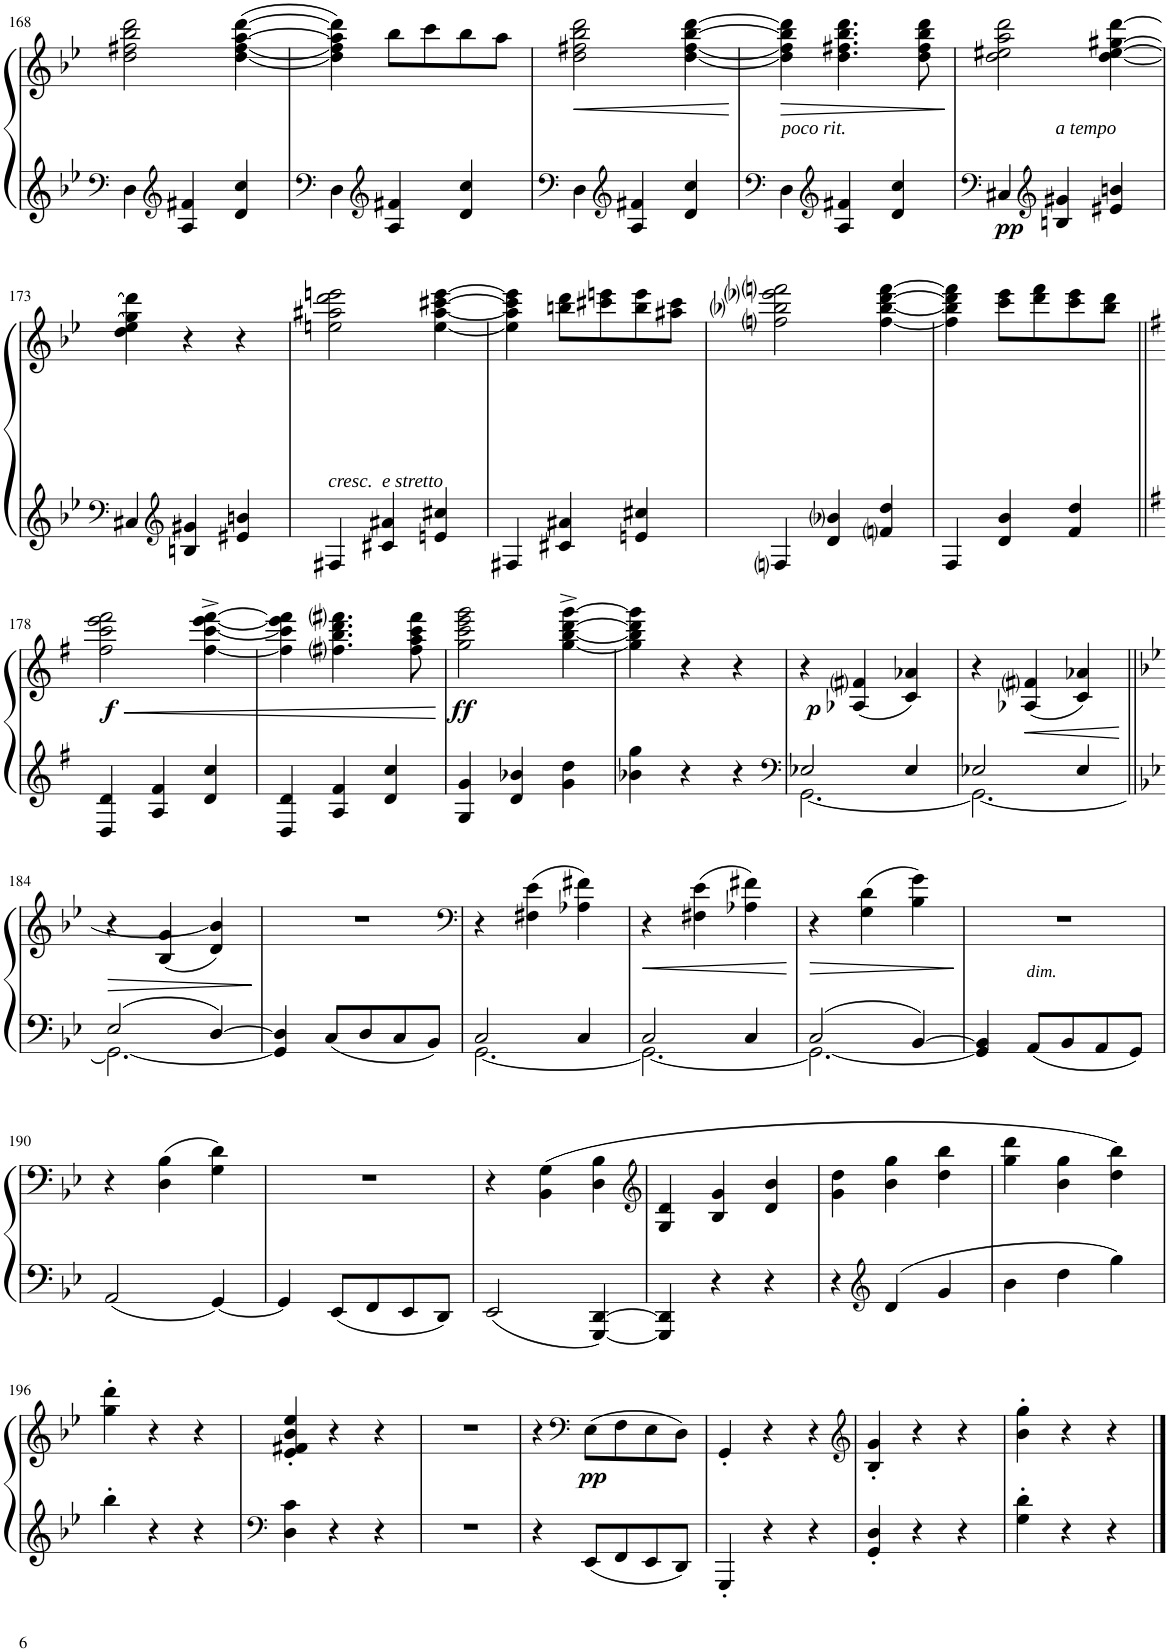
**kern	**kern	**dynam
*part1	*part1	*part1
*staff2	*staff1	*staff1/2
*I"Midi_1	*	*
!!LO:PB:g=z
*clefF4	*clefG2	*
*k[b-e-]	*k[b-e-]	*
*B-:	*B-:	*
*M3/4	*M3/4	*
=168	=168	=168
4D\	2dd\ 2ff#X\ 2bb-\ 2ddd\	.
*clefG2	*	*
4A/ 4f#X/	.	.
4d/ 4cc/	([4dd\ [4ff#\ [4aa\ [4ddd\	.
=169	=169	=169
*clefF4	*	*
4D\	4dd\] 4ff#\] 4aa\] 4ddd\])	.
*clefG2	*	*
4A/ 4f#X/	8bb-\L	.
.	8ccc\	.
4d/ 4cc/	8bb-\	.
.	8aa\J	.
=170	=170	=170
*clefF4	*	*
!	!	!LO:HP:b
4D\	2dd\ 2ff#X\ 2bb-\ 2ddd\	<
*clefG2	*	*
4A/ 4f#X/	.	.
4d/ 4cc/	[4dd\ [4ff#\ [4bb-\ [4ddd\	.
.	.	[
=171	=171	=171
*clefF4	*	*
!LO:TX:a:i:t=poco rit.	!	!
!	!	!LO:HP:b
4D\	4dd\] 4ff#\] 4bb-\] 4ddd\]	>
*clefG2	*	*
4A/ 4f#X/	4.dd\ 4.ff#X\ 4.bb-\ 4.ddd\	.
4d/ 4cc/	.	.
.	8dd\ 8ff#\ 8bb-\ 8ddd\	.
.	.	]
=172	=172	=172
*clefF4	*	*
!	!	!LO:DY:b=2
4C#X/	2dd\ 2ee#X\ 2aa\ 2ddd\	pp
*clefG2	*	*
!LO:TX:a:i:t=a tempo	!	!
4Bn/ 4g#X/	.	.
4e#X/ 4bn/	[4dd\ [4ee#\ [4gg#X\ [4ddd\	.
!!LO:LB:g=z
=173	=173	=173
*clefF4	*	*
4C#X/	4dd\] 4ee#\] 4gg#\] 4ddd\]	.
*clefG2	*	*
4Bn/ 4g#X/	4r	.
4e#X/ 4bn/	4r	.
=174	=174	=174
!	!LO:TX:b:i:t=cresc.  e stretto	!
4F#X/	2een\ 2aa#X\ 2ddd\ 2eeen\	.
4c#X/ 4a#X/	.	.
4en/ 4cc#X/	[4ee\ [4aa#\ [4ccc#X\ [4eee\	.
=175	=175	=175
4F#X/	4ee\] 4aa#\] 4ccc#\] 4eee\]	.
4c#X/ 4a#X/	8bbn\ 8ddd\L	.
.	8ccc#X\ 8eeen\	.
4en/ 4cc#X/	8bb\ 8eee\	.
.	8aa#X\ 8ccc#\J	.
=176	=176	=176
4Fni/	2ffni\ 2bb-i\ 2eee-i\ 2fffni\	.
4d/ 4b-i/	.	.
4fni/ 4dd/	[4ff\ [4bb-\ [4ddd\ [4fff\	.
=177	=177	=177
4F/	4ff\] 4bb-\] 4ddd\] 4fff\]	.
4d/ 4b-/	8ccc\ 8eee-\L	.
.	8ddd\ 8fff\	.
4f/ 4dd/	8ccc\ 8eee-\	.
.	8bb-\ 8ddd\J	.
!!LO:LB:g=z
=178||	=178||	=178||
*k[f#]	*k[f#]	*
*G:	*G:	*
!	!	!LO:HP:b
!	!	!LO:DY:n=1:b
4D/ 4d/	2ff#\ 2ccc\ 2eee\ 2fff#\	< f
4A/ 4f#/	.	.
4d/ 4cc/	[4ff#\^ [4ccc\^ [4eee\^ [4fff#\^	.
=179	=179	=179
4D/ 4d/	4ff#\] 4ccc\] 4eee\] 4fff#\]	.
4A/ 4f#/	4.ff#i\ 4.bb\ 4.ddd\ 4.fff#i\	.
4d/ 4cc/	.	.
.	8ff#\ 8aa\ 8ccc\ 8fff#\	.
.	.	[
=180	=180	=180
!	!	!LO:DY:b
4G/ 4g/	2gg\ 2ccc\ 2eee\ 2ggg\	ff
4d/ 4b-X/	.	.
4g\ 4dd\	[4gg\^ [4bb\^ [4ddd\^ [4ggg\^	.
=181	=181	=181
4b-X\ 4gg\	4gg\] 4bb\] 4ddd\] 4ggg\]	.
4r	4r	.
4r	4r	.
=182	=182	=182
*clefF4	*	*
*^	*	*
!	!	!	!LO:DY:b
2E-X/	[2.GG\	4r	p
.	.	(4A-X/ 4f#i/	.
4E-/	.	4c/ 4a-X/)	.
=183	=183	=183	=183
2E-X/	2.GG\_	4r	.
!	!	!	!LO:HP:b
.	.	(4A-X/ 4f#i/	<
4E-/	.	4c/ 4a-X/)	.
*v	*v	*	*
.	.	[
!!LO:LB:g=z
=184||	=184||	=184||
*k[b-e-]	*k[b-e-]	*
*B-:	*B-:	*
*^	*	*
!	!	!	!LO:HP:b
2E-/	2.GG\_	4r	>
.	.	(4B-/ 4g/	.
[4D/	.	4d/ 4b-/])	.
*v	*v	*	*
.	.	]
=185	=185	=185
4GG/] 4D/]	2.r	.
8C/L	.	.
8D/	.	.
8C/	.	.
8BB-/J	.	.
=186	=186	=186
*	*clefF4	*
*^	*	*
2C/	[2.GG\	4r	.
.	.	(4F#X\ 4e-\	.
4C/	.	4A-X\ 4f#X\)	.
=187	=187	=187	=187
!	!	!	!LO:HP:b
2C/	2.GG\_	4r	<
.	.	(4F#X\ 4e-\	.
4C/	.	4A-X\ 4f#X\)	.
*v	*v	*	*
.	.	[
=188	=188	=188
*^	*	*
!	!	!	!LO:HP:b
2C/	2.GG\_	4r	>
.	.	(4G\ 4d\	.
[4BB-/	.	4B-\ 4g\)	.
*v	*v	*	*
.	.	]
=189	=189	=189
4GG/] 4BB-/]	2.r	.
!LO:TX:a:i:t=dim.	!	!
8AA/L	.	.
8BB-/	.	.
8AA/	.	.
8GG/J	.	.
!!LO:LB:g=z
=190	=190	=190
2AA/	4r	.
.	(4D\ 4B-\	.
[4GG/	4G\ 4d\)	.
=191	=191	=191
4GG/]	2.r	.
8EE-/L	.	.
8FF/	.	.
8EE-/	.	.
8DD/J	.	.
=192	=192	=192
2EE-/	4r	.
.	(4BB-\ 4G\	.
[4GGG/ [4DD/	4D\ 4B-\	.
=193	=193	=193
*	*clefG2	*
4GGG/] 4DD/]	4G/ 4d/	.
4r	4B-/ 4g/	.
4r	4d/ 4b-/	.
=194	=194	=194
4r	4g\ 4dd\	.
*clefG2	*	*
4d/	4b-\ 4gg\	.
4g/	4dd\ 4bb-\	.
=195	=195	=195
4b-\	4gg\ 4ddd\	.
4dd\	4b-\ 4gg\	.
4gg\	4dd\ 4bb-\)	.
!!LO:LB:g=z
=196	=196	=196
4bb-'\	4gg\' 4ddd\'	.
4r	4r	.
4r	4r	.
=197	=197	=197
*clefF4	*	*
4D\ 4c\	4e-/' 4f#X/' 4b-/' 4ee-/'	.
4r	4r	.
4r	4r	.
=198	=198	=198
2.r	2.r	.
=199	=199	=199
4r	4r	.
*	*clefF4	*
!	!	!LO:DY:b
8EE-/L	(8E-\L	pp
8FF/	8F\	.
8EE-/	8E-\	.
8DD/J	8D\J)	.
=200	=200	=200
4GGG'/	4GG'/	.
4r	4r	.
4r	4r	.
=201	=201	=201
*	*clefG2	*
4GG/' 4D/'	4B-/' 4g/'	.
4r	4r	.
4r	4r	.
=202	=202	=202
4G\' 4d\'	4b-\' 4gg\'	.
4r	4r	.
4r	4r	.
==	==	==
*-	*-	*-
